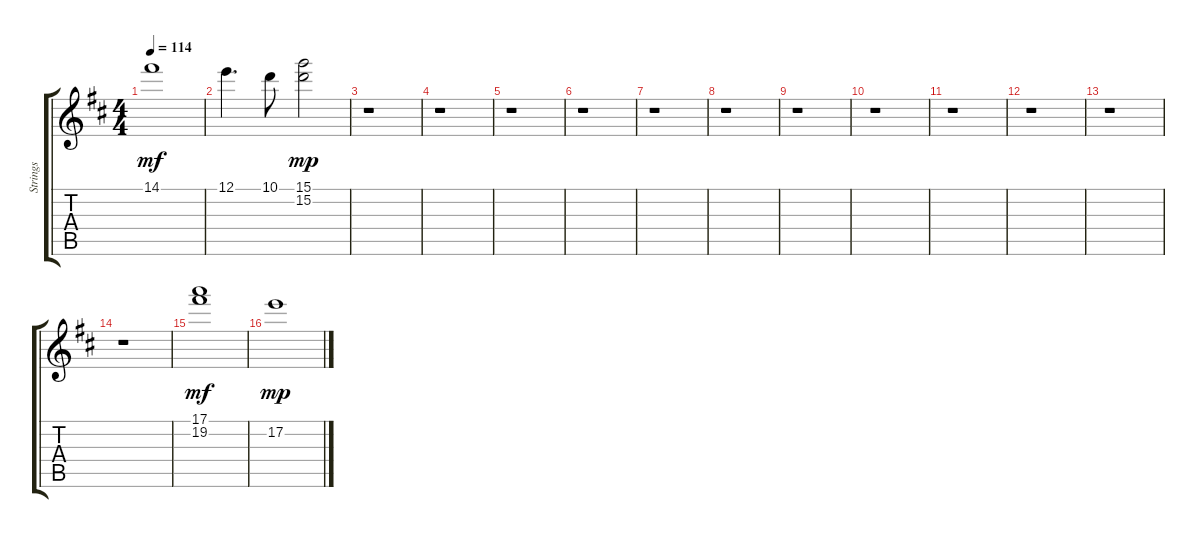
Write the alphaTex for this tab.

\track ("Strings" "Strings") {instrument distortionguitar}
\staff {score tabs}
\tuning (E4 B3 G3 D3 A2 E2) {hide}
\ts (4 4)
\tempo 114
\clef g2
\ks d
14.1.1{dy mf} |
12.1.4{d} 10.1.8 (15.1 15.2).2{dy mp} |
r.1 |
r.1 |
r.1 |
r.1 |
r.1 |
r.1 |
r.1 |
r.1 |
r.1 |
r.1 |
r.1 |
r.1 |
(17.1 19.2).1{dy mf} |
17.2.1{dy mp}
